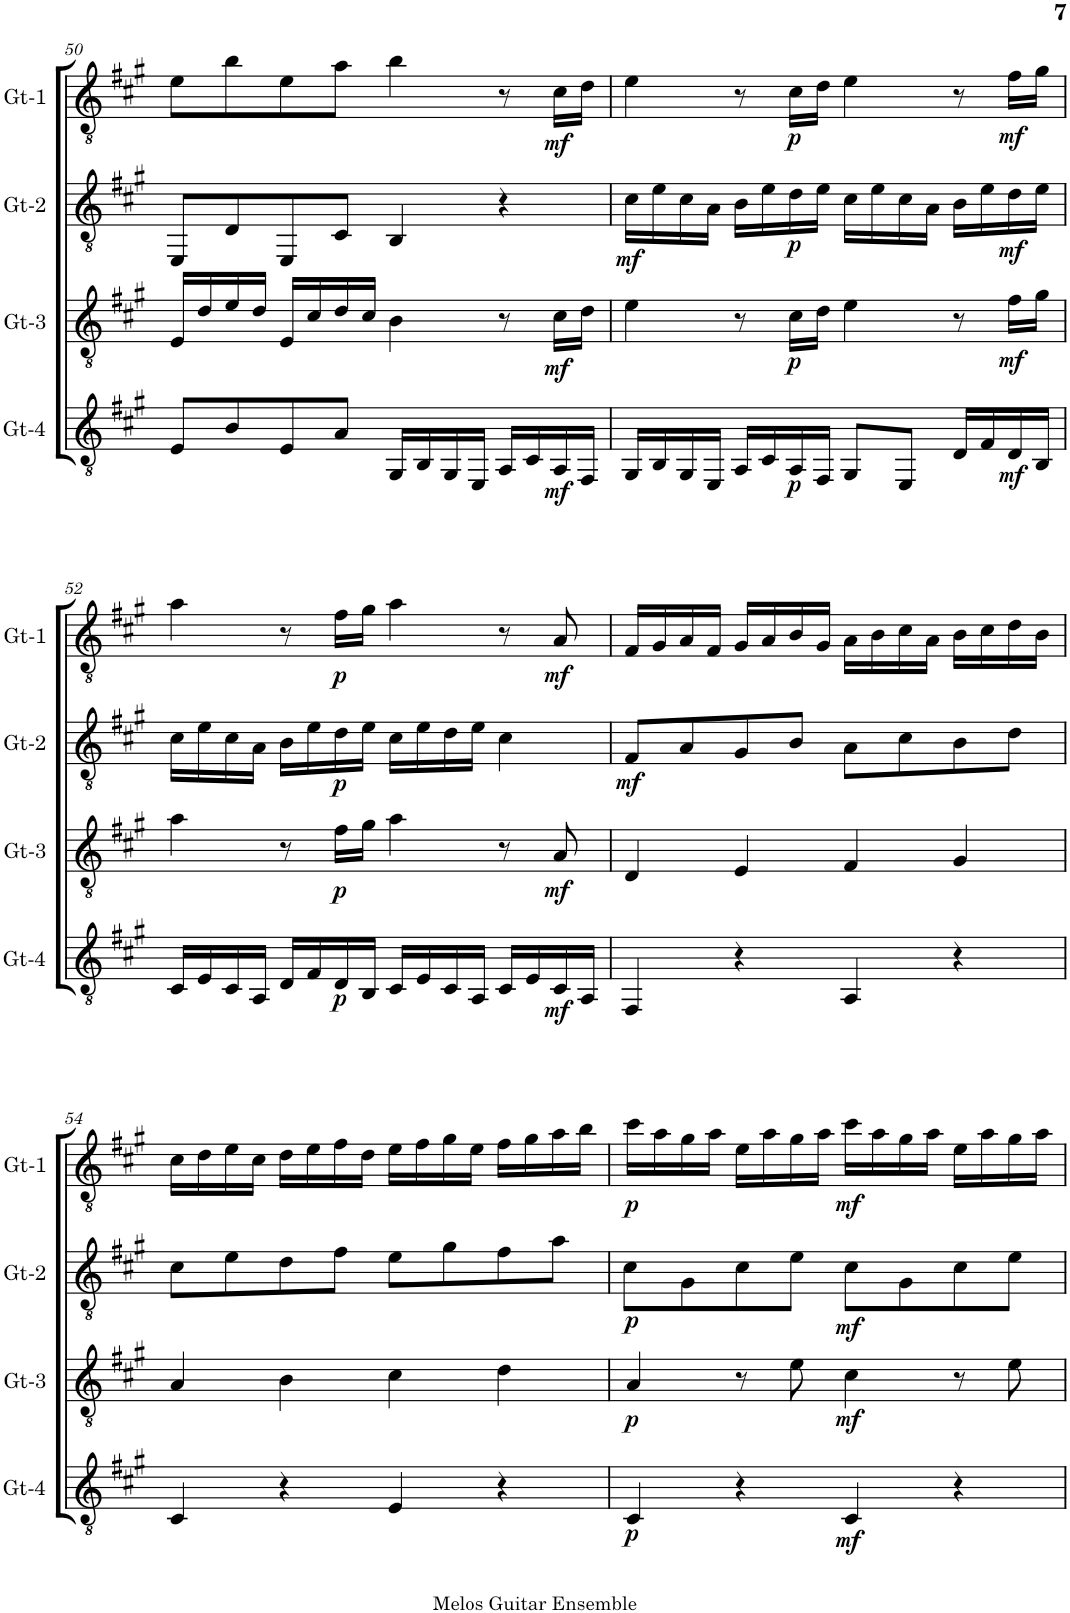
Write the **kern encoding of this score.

**kern	**dynam	**kern	**dynam	**kern	**dynam	**kern	**dynam
*part4	*part4	*part3	*part3	*part2	*part2	*part1	*part1
*staff4	*staff4	*staff3	*staff3	*staff2	*staff2	*staff1	*staff1
*I"Gt-4	*	*I"Gt-3	*	*I"Gt-2	*	*I"Gt-1	*
*I'Gt-4	*	*I'Gt-3	*	*I'Gt-2	*	*I'Gt-1	*
!!LO:PB:g=z
*clefGv2	*	*clefGv2	*	*clefGv2	*	*clefGv2	*
*k[f#c#g#]	*	*k[f#c#g#]	*	*k[f#c#g#]	*	*k[f#c#g#]	*
*M4/4	*	*M4/4	*	*M4/4	*	*M4/4	*
=50	=50	=50	=50	=50	=50	=50	=50
8E/L	.	16E/LL	.	8EE/L	.	8e\L	.
.	.	16d/	.	.	.	.	.
8B/	.	16e/	.	8D/	.	8b\	.
.	.	16d/JJ	.	.	.	.	.
8E/	.	16E/LL	.	8EE/	.	8e\	.
.	.	16c#/	.	.	.	.	.
8A/J	.	16d/	.	8C#/J	.	8a\J	.
.	.	16c#/JJ	.	.	.	.	.
16GG#/LL	.	4B\	.	4BB/	.	4b\	.
16BB/	.	.	.	.	.	.	.
16GG#/	.	.	.	.	.	.	.
16EE/JJ	.	.	.	.	.	.	.
16AA/LL	.	8r	.	4r	.	8r	.
16C#/	.	.	.	.	.	.	.
!	!LO:DY:b	!	!LO:DY:b	!	!	!	!LO:DY:b
16AA/	mf	16c#\LL	mf	.	.	16c#\LL	mf
16FF#/JJ	.	16d\JJ	.	.	.	16d\JJ	.
=51	=51	=51	=51	=51	=51	=51	=51
!	!	!	!	!	!LO:DY:b	!	!
16GG#/LL	.	4e\	.	16c#\LL	mf	4e\	.
16BB/	.	.	.	16e\	.	.	.
16GG#/	.	.	.	16c#\	.	.	.
16EE/JJ	.	.	.	16A\JJ	.	.	.
16AA/LL	.	8r	.	16B\LL	.	8r	.
16C#/	.	.	.	16e\	.	.	.
!	!LO:DY:b	!	!LO:DY:b	!	!LO:DY:b	!	!LO:DY:b
16AA/	p	16c#\LL	p	16d\	p	16c#\LL	p
16FF#/JJ	.	16d\JJ	.	16e\JJ	.	16d\JJ	.
8GG#/L	.	4e\	.	16c#\LL	.	4e\	.
.	.	.	.	16e\	.	.	.
8EE/J	.	.	.	16c#\	.	.	.
.	.	.	.	16A\JJ	.	.	.
16D/LL	.	8r	.	16B\LL	.	8r	.
16F#/	.	.	.	16e\	.	.	.
!	!LO:DY:b	!	!LO:DY:b	!	!LO:DY:b	!	!LO:DY:b
16D/	mf	16f#\LL	mf	16d\	mf	16f#\LL	mf
16BB/JJ	.	16g#\JJ	.	16e\JJ	.	16g#\JJ	.
!!LO:LB:g=z
=52	=52	=52	=52	=52	=52	=52	=52
16C#/LL	.	4a\	.	16c#\LL	.	4a\	.
16E/	.	.	.	16e\	.	.	.
16C#/	.	.	.	16c#\	.	.	.
16AA/JJ	.	.	.	16A\JJ	.	.	.
16D/LL	.	8r	.	16B\LL	.	8r	.
16F#/	.	.	.	16e\	.	.	.
!	!LO:DY:b	!	!LO:DY:b	!	!LO:DY:b	!	!LO:DY:b
16D/	p	16f#\LL	p	16d\	p	16f#\LL	p
16BB/JJ	.	16g#\JJ	.	16e\JJ	.	16g#\JJ	.
16C#/LL	.	4a\	.	16c#\LL	.	4a\	.
16E/	.	.	.	16e\	.	.	.
16C#/	.	.	.	16d\	.	.	.
16AA/JJ	.	.	.	16e\JJ	.	.	.
16C#/LL	.	8r	.	4c#\	.	8r	.
16E/	.	.	.	.	.	.	.
!	!LO:DY:b	!	!LO:DY:b	!	!	!	!LO:DY:b
16C#/	mf	8A/	mf	.	.	8A/	mf
16AA/JJ	.	.	.	.	.	.	.
=53	=53	=53	=53	=53	=53	=53	=53
!	!	!	!	!	!LO:DY:b	!	!
4FF#/	.	4D/	.	8F#/L	mf	16F#/LL	.
.	.	.	.	.	.	16G#/	.
.	.	.	.	8A/	.	16A/	.
.	.	.	.	.	.	16F#/JJ	.
4r	.	4E/	.	8G#/	.	16G#/LL	.
.	.	.	.	.	.	16A/	.
.	.	.	.	8B/J	.	16B/	.
.	.	.	.	.	.	16G#/JJ	.
4AA/	.	4F#/	.	8A\L	.	16A\LL	.
.	.	.	.	.	.	16B\	.
.	.	.	.	8c#\	.	16c#\	.
.	.	.	.	.	.	16A\JJ	.
4r	.	4G#/	.	8B\	.	16B\LL	.
.	.	.	.	.	.	16c#\	.
.	.	.	.	8d\J	.	16d\	.
.	.	.	.	.	.	16B\JJ	.
!!LO:LB:g=z
=54	=54	=54	=54	=54	=54	=54	=54
4C#/	.	4A/	.	8c#\L	.	16c#\LL	.
.	.	.	.	.	.	16d\	.
.	.	.	.	8e\	.	16e\	.
.	.	.	.	.	.	16c#\JJ	.
4r	.	4B\	.	8d\	.	16d\LL	.
.	.	.	.	.	.	16e\	.
.	.	.	.	8f#\J	.	16f#\	.
.	.	.	.	.	.	16d\JJ	.
4E/	.	4c#\	.	8e\L	.	16e\LL	.
.	.	.	.	.	.	16f#\	.
.	.	.	.	8g#\	.	16g#\	.
.	.	.	.	.	.	16e\JJ	.
4r	.	4d\	.	8f#\	.	16f#\LL	.
.	.	.	.	.	.	16g#\	.
.	.	.	.	8a\J	.	16a\	.
.	.	.	.	.	.	16b\JJ	.
=55	=55	=55	=55	=55	=55	=55	=55
!	!LO:DY:b	!	!LO:DY:b	!	!LO:DY:b	!	!LO:DY:b
4C#/	p	4A/	p	8c#\L	p	16cc#\LL	p
.	.	.	.	.	.	16a\	.
.	.	.	.	8G#\	.	16g#\	.
.	.	.	.	.	.	16a\JJ	.
4r	.	8r	.	8c#\	.	16e\LL	.
.	.	.	.	.	.	16a\	.
.	.	8e\	.	8e\J	.	16g#\	.
.	.	.	.	.	.	16a\JJ	.
!	!LO:DY:b	!	!LO:DY:b	!	!LO:DY:b	!	!LO:DY:b
4C#/	mf	4c#\	mf	8c#\L	mf	16cc#\LL	mf
.	.	.	.	.	.	16a\	.
.	.	.	.	8G#\	.	16g#\	.
.	.	.	.	.	.	16a\JJ	.
4r	.	8r	.	8c#\	.	16e\LL	.
.	.	.	.	.	.	16a\	.
.	.	8e\	.	8e\J	.	16g#\	.
.	.	.	.	.	.	16a\JJ	.
=	=	=	=	=	=	=	=
*-	*-	*-	*-	*-	*-	*-	*-
